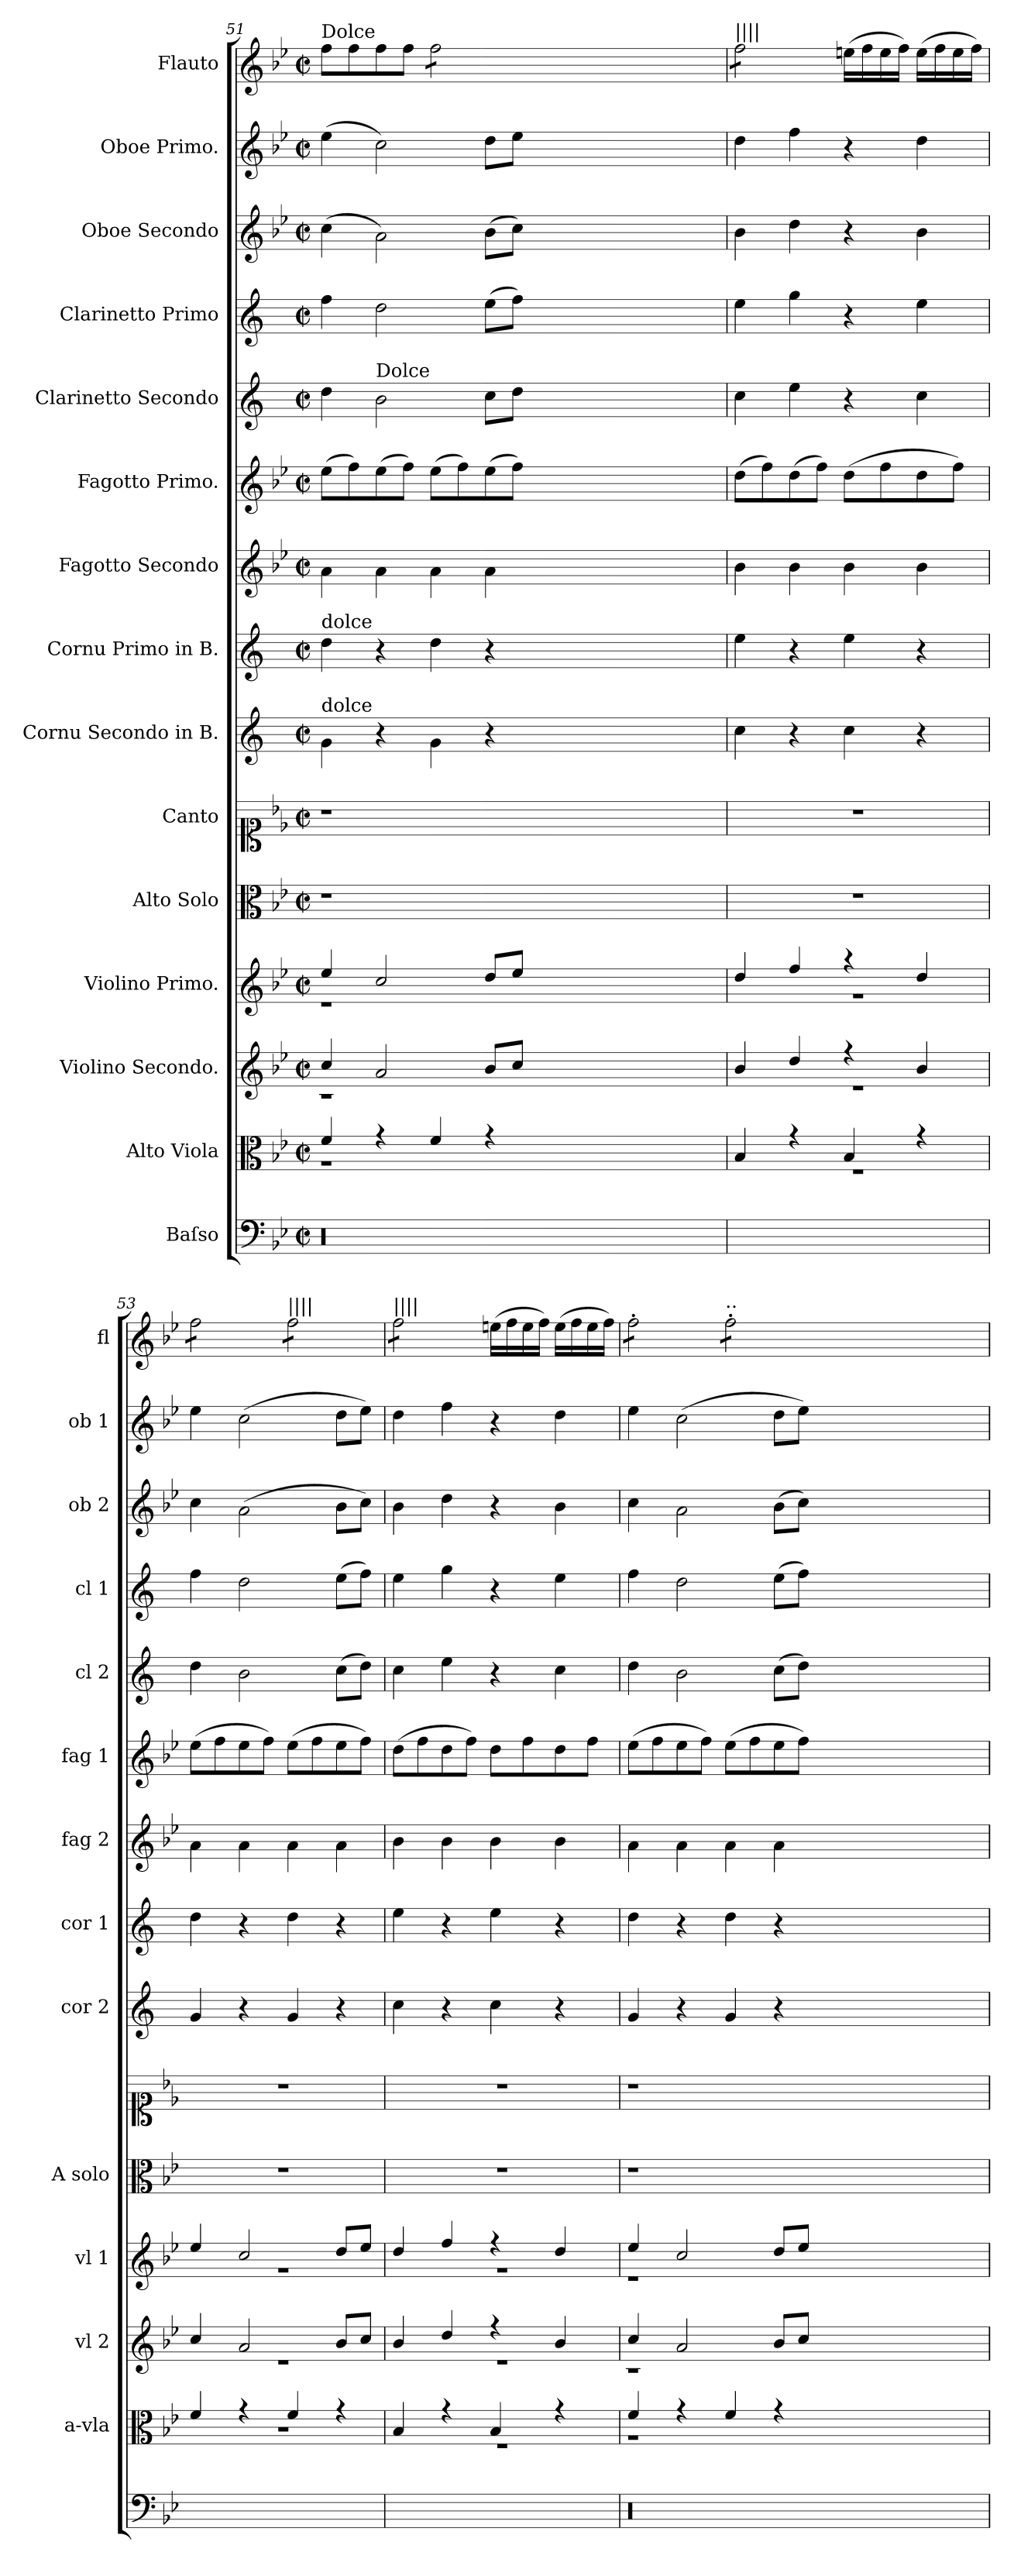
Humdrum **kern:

**kern	**kern	**kern	**kern	**kern	**kern	**kern	**dynam	**kern	**kern	**kern	**dynam	**kern	**kern	**kern	**kern	**kern
*part15	*part14	*part13	*part12	*part11	*part10	*part9	*part9	*part8	*part7	*part6	*part6	*part5	*part4	*part3	*part2	*part1
*staff15	*staff14	*staff13	*staff12	*staff11	*staff10	*staff9	*staff9	*staff8	*staff7	*staff6	*staff6	*staff5	*staff4	*staff3	*staff2	*staff1
*I"Baſso	*I"Alto Viola	*I"Violino Secondo.	*I"Violino Primo.	*I"Alto Solo	*I"Canto	*I"Cornu Secondo in B.	*	*I"Cornu Primo in B.	*I"Fagotto Secondo	*I"Fagotto Primo.	*	*I"Clarinetto Secondo	*I"Clarinetto Primo	*I"Oboe Secondo	*I"Oboe Primo.	*I"Flauto
*	*I'a-vla	*I'vl 2	*I'vl 1	*I'A solo	*	*I'cor 2	*	*I'cor 1	*I'fag 2	*I'fag 1	*	*I'cl 2	*I'cl 1	*I'ob 2	*I'ob 1	*I'fl
*clefF4	*clefC3	*clefG2	*clefG2	*clefC3	*clefC1	*clefG2	*	*clefG2	*clefG2	*clefG2	*	*clefG2	*clefG2	*clefG2	*clefG2	*clefG2
*	*	*	*	*	*	*ITrd1c2	*	*ITrd1c2	*	*	*	*ITrd1c2	*ITrd1c2	*	*	*
*k[b-e-]	*k[b-e-]	*k[b-e-]	*k[b-e-]	*k[b-e-]	*k[b-e-]	*k[b-e-]	*	*k[b-e-]	*k[b-e-]	*k[b-e-]	*	*k[b-e-]	*k[b-e-]	*k[b-e-]	*k[b-e-]	*k[b-e-]
*B-:	*B-:	*B-:	*B-:	*B-:	*B-:	*B-:	*	*B-:	*	*	*	*B-:	*B-:	*B-:	*B-:	*B-:
*M2/2	*M2/2	*M2/2	*M2/2	*M2/2	*M2/2	*M2/2	*	*M2/2	*M2/2	*M2/2	*	*M2/2	*M2/2	*M2/2	*M2/2	*M2/2
*met(c|)	*met(c|)	*met(c|)	*met(c|)	*met(c|)	*met(c|)	*met(c|)	*	*met(c|)	*met(c|)	*met(c|)	*	*met(c|)	*met(c|)	*met(c|)	*met(c|)	*met(c|)
=51	=51	=51	=51	=51	=51	=51	=51	=51	=51	=51	=51	=51	=51	=51	=51	=51
*	*^	*^	*^	*	*	*	*	*	*	*	*	*	*	*	*	*
!	!	!	!	!	!	!	!	!	!	!	!	!	!	!	!	!	!	!	!LO:TX:a:t=Dolce
!	!	!	!	!	!	!	!	!	!	!	!LO:TX:a:t=dolce	!	!	!	!	!	!	!	!
!	!	!	!	!	!	!	!	!	!LO:TX:a:t=dolce	!	!	!	!	!	!	!	!	!	!
!	!	!	!	!	!	!	!	!	!	!LO:DY:b	!	!	!	!	!	!	!	!	!
00r	4f!/	1r	4cc!/	1r	4ee-!/	1r	1r	1r	4f\	po&colon;	4cc\	4a\	(8ee-\L	.	4cc\	4ee-\	(4cc\	(4ee-\	8ff\L
!	!	!	!	!	!	!	!	!	!	!	!	!	!	!LO:DY:b	!	!	!	!	!
.	.	.	.	.	.	.	.	.	.	.	.	.	8ff\)	po&colon;	.	.	.	.	8ff\
!	!	!	!	!	!	!	!	!	!	!	!	!	!	!	!LO:TX:a:t=Dolce	!	!	!	!
.	4r	.	2a!/	.	2cc!/	.	.	.	4r	.	4r	4a\	(8ee-\	.	2a\	2cc\	2a\)	2cc\)	8ff\
.	.	.	.	.	.	.	.	.	.	.	.	.	8ff\J)	.	.	.	.	.	8ff\J
!	!	!	!	!	!	!	!	!	!	!	!	!	!	!	!	!	!	!	!LO:TX:a:t=||||
*	*	*	*	*	*	*	*	*	*	*	*	*	*	*	*	*	*	*	*tremolo
.	4f!/	.	.	.	.	.	.	.	4f\	.	4cc\	4a\	(8ee-\L	.	.	.	.	.	8ff\L
.	.	.	.	.	.	.	.	.	.	.	.	.	8ff\)	.	.	.	.	.	8ff\
.	4r	.	8b-!/L	.	8dd!/L	.	.	.	4r	.	4r	4a\	(8ee-\	.	8b-\L	(8dd\L	(8b-\L	8dd\L	8ff\
.	.	.	8cc!/J	.	8ee-!/J	.	.	.	.	.	.	.	8ff\J)	.	8cc\J	8ee-\J)	8cc\J)	8ee-\J	8ff\J
.	0.ryy	0.ryy	0.ryy	0.ryy	0.ryy	0.ryy	0.ryy	0.ryy	0.ryy	.	0.ryy	0.ryy	0.ryy	.	0.ryy	0.ryy	0.ryy	0.ryy	0.ryy
=52	=52	=52	=52	=52	=52	=52	=52	=52	=52	=52	=52	=52	=52	=52	=52	=52	=52	=52	=52
!	!	!	!	!	!	!	!	!	!	!	!	!	!	!	!	!	!	!	!LO:TX:a:t=||||
1ryy	4B-!/	1r	4b-!/	1r	4dd!/	1r	1r	1r	4b-\	.	4dd\	4b-\	(8dd\L	.	4b-\	4dd\	4b-\	4dd\	8ff\L
.	.	.	.	.	.	.	.	.	.	.	.	.	8ff\)	.	.	.	.	.	8ff\
.	4r	.	4dd!/	.	4ff!/	.	.	.	4r	.	4r	4b-\	(8dd\	.	4dd\	4ff\	4dd\	4ff\	8ff\
.	.	.	.	.	.	.	.	.	.	.	.	.	8ff\J)	.	.	.	.	.	8ff\J
*	*	*	*	*	*	*	*	*	*	*	*	*	*	*	*	*	*	*	*Xtremolo
.	4B-!/	.	4r	.	4raa	.	.	.	4b-\	.	4dd\	4b-\	(8dd\L	.	4r	4r	4r	4r	(16een\LL
.	.	.	.	.	.	.	.	.	.	.	.	.	.	.	.	.	.	.	16ff\
.	.	.	.	.	.	.	.	.	.	.	.	.	8ff\	.	.	.	.	.	16ee\
.	.	.	.	.	.	.	.	.	.	.	.	.	.	.	.	.	.	.	16ff\JJ)
.	4r	.	4b-!/	.	4dd!/	.	.	.	4r	.	4r	4b-\	8dd\	.	4b-\	4dd\	4b-\	4dd\	(16ee\LL
.	.	.	.	.	.	.	.	.	.	.	.	.	.	.	.	.	.	.	16ff\
.	.	.	.	.	.	.	.	.	.	.	.	.	8ff\J)	.	.	.	.	.	16ee\
.	.	.	.	.	.	.	.	.	.	.	.	.	.	.	.	.	.	.	16ff\JJ)
=53	=53	=53	=53	=53	=53	=53	=53	=53	=53	=53	=53	=53	=53	=53	=53	=53	=53	=53	=53
!	!	!	!	!	!	!	!	!	!	!	!	!	!	!	!	!	!	!	!LO:TX:a:t=||||
*	*	*	*	*	*	*	*	*	*	*	*	*	*	*	*	*	*	*	*tremolo
1ryy	4f!/	1r	4cc!/	1r	4ee-!/	1r	1r	1r	4f/	.	4cc\	4a\	(8ee-\L	.	4cc\	4ee-\	4cc\	4ee-\	8ff\L
.	.	.	.	.	.	.	.	.	.	.	.	.	8ff\	.	.	.	.	.	8ff\
.	4r	.	2a!/	.	2cc!/	.	.	.	4r	.	4r	4a\	8ee-\	.	2a\	2cc\	(2a\	(2cc\	8ff\
.	.	.	.	.	.	.	.	.	.	.	.	.	8ff\J)	.	.	.	.	.	8ff\J
!	!	!	!	!	!	!	!	!	!	!	!	!	!	!	!	!	!	!	!LO:TX:a:t=||||
.	4f!/	.	.	.	.	.	.	.	4f/	.	4cc\	4a\	(8ee-\L	.	.	.	.	.	8ff\L
.	.	.	.	.	.	.	.	.	.	.	.	.	8ff\	.	.	.	.	.	8ff\
.	4r	.	8b-!/L	.	8dd!/L	.	.	.	4r	.	4r	4a\	8ee-\	.	(8b-\L	(8dd\L	8b-\L	8dd\L	8ff\
.	.	.	8cc!/J	.	8ee-!/J	.	.	.	.	.	.	.	8ff\J)	.	8cc\J)	8ee-\J)	8cc\J)	8ee-\J)	8ff\J
=54	=54	=54	=54	=54	=54	=54	=54	=54	=54	=54	=54	=54	=54	=54	=54	=54	=54	=54	=54
!	!	!	!	!	!	!	!	!	!	!	!	!	!	!	!	!	!	!	!LO:TX:a:t=||||
1ryy	4B-!/	1r	4b-!/	1r	4dd!/	1r	1r	1r	4b-\	.	4dd\	4b-\	(8dd\L	.	4b-\	4dd\	4b-\	4dd\	8ff\L
.	.	.	.	.	.	.	.	.	.	.	.	.	8ff\	.	.	.	.	.	8ff\
.	4r	.	4dd!/	.	4ff!/	.	.	.	4r	.	4r	4b-\	8dd\	.	4dd\	4ff\	4dd\	4ff\	8ff\
.	.	.	.	.	.	.	.	.	.	.	.	.	8ff\J)	.	.	.	.	.	8ff\J
*	*	*	*	*	*	*	*	*	*	*	*	*	*	*	*	*	*	*	*Xtremolo
.	4B-!/	.	4r	.	4rff	.	.	.	4b-\	.	4dd\	4b-\	8dd\L	.	4r	4r	4r	4r	(16een\LL
.	.	.	.	.	.	.	.	.	.	.	.	.	.	.	.	.	.	.	16ff\
.	.	.	.	.	.	.	.	.	.	.	.	.	8ff\	.	.	.	.	.	16ee\
.	.	.	.	.	.	.	.	.	.	.	.	.	.	.	.	.	.	.	16ff\JJ)
.	4r	.	4b-!/	.	4dd!/	.	.	.	4r	.	4r	4b-\	8dd\	.	4b-\	4dd\	4b-\	4dd\	(16ee\LL
.	.	.	.	.	.	.	.	.	.	.	.	.	.	.	.	.	.	.	16ff\
.	.	.	.	.	.	.	.	.	.	.	.	.	8ff\J	.	.	.	.	.	16ee\
.	.	.	.	.	.	.	.	.	.	.	.	.	.	.	.	.	.	.	16ff\JJ)
=55	=55	=55	=55	=55	=55	=55	=55	=55	=55	=55	=55	=55	=55	=55	=55	=55	=55	=55	=55
!	!	!	!	!	!	!	!	!	!	!	!	!	!	!	!	!	!	!	!LO:TX:a:t=...
*	*	*	*	*	*	*	*	*	*	*	*	*	*	*	*	*	*	*	*tremolo
00r	4f!/	1r	4cc!/	1r	4ee-!/	1r	1r	1r	4f/	.	4cc\	4a\	(8ee-\L	.	4cc\	4ee-\	4cc\	4ee-\	8ff'\L
.	.	.	.	.	.	.	.	.	.	.	.	.	8ff\	.	.	.	.	.	8ff'\
.	4r	.	2a!/	.	2cc!/	.	.	.	4r	.	4r	4a\	8ee-\	.	2a\	2cc\	2a\	(2cc\	8ff'\
.	.	.	.	.	.	.	.	.	.	.	.	.	8ff\J)	.	.	.	.	.	8ff'\J
!	!	!	!	!	!	!	!	!	!	!	!	!	!	!	!	!	!	!	!LO:TX:a:t=..
.	4f!/	.	.	.	.	.	.	.	4f/	.	4cc\	4a\	(8ee-\L	.	.	.	.	.	8ff'\L
.	.	.	.	.	.	.	.	.	.	.	.	.	8ff\	.	.	.	.	.	8ff'\
.	4r	.	8b-!/L	.	8dd!/L	.	.	.	4r	.	4r	4a\	8ee-\	.	(8b-\L	(8dd\L	(8b-\L	8dd\L	8ff'\
.	.	.	8cc!/J	.	8ee-!/J	.	.	.	.	.	.	.	8ff\J)	.	8cc\J)	8ee-\J)	8cc\J)	8ee-\J)	8ff'\J
*	*	*	*	*	*	*	*	*	*	*	*	*	*	*	*	*	*	*	*Xtremolo
.	0.ryy	0.ryy	0.ryy	0.ryy	0.ryy	0.ryy	0.ryy	0.ryy	0.ryy	.	0.ryy	0.ryy	0.ryy	.	0.ryy	0.ryy	0.ryy	0.ryy	0.ryy
*	*v	*v	*	*	*v	*v	*	*	*	*	*	*	*	*	*	*	*	*	*
*	*	*v	*v	*	*	*	*	*	*	*	*	*	*	*	*	*	*
=	=	=	=	=	=	=	=	=	=	=	=	=	=	=	=	=
*-	*-	*-	*-	*-	*-	*-	*-	*-	*-	*-	*-	*-	*-	*-	*-	*-
